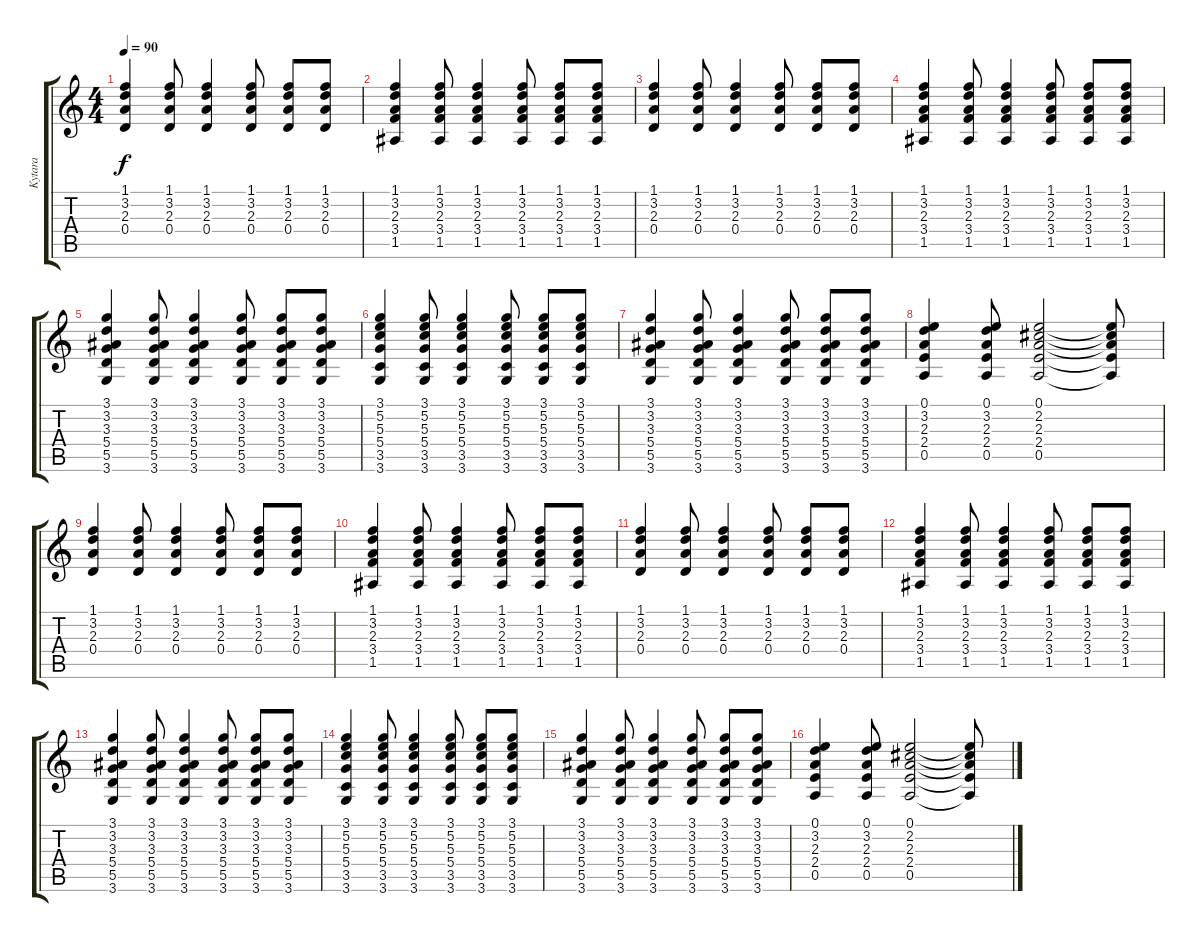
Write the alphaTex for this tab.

\track ("Kytara" "Kytara") {instrument acousticguitarsteel}
\staff {score tabs}
\tuning (E4 B3 G3 D3 A2 E2) {hide}
\ts (4 4)
\tempo 90
\clef g2
\ks c
(1.1 3.2 2.3 0.4).4{dy f} (1.1 3.2 2.3 0.4).8 (1.1 3.2 2.3 0.4).4 (1.1 3.2 2.3 0.4).8 (1.1 3.2 2.3 0.4).8 (1.1 3.2 2.3 0.4).8 |
(1.1 3.2 2.3 3.4 1.5).4 (1.1 3.2 2.3 3.4 1.5).8 (1.1 3.2 2.3 3.4 1.5).4 (1.1 3.2 2.3 3.4 1.5).8 (1.1 3.2 2.3 3.4 1.5).8 (1.1 3.2 2.3 3.4 1.5).8 |
(1.1 3.2 2.3 0.4).4 (1.1 3.2 2.3 0.4).8 (1.1 3.2 2.3 0.4).4 (1.1 3.2 2.3 0.4).8 (1.1 3.2 2.3 0.4).8 (1.1 3.2 2.3 0.4).8 |
(1.1 3.2 2.3 3.4 1.5).4 (1.1 3.2 2.3 3.4 1.5).8 (1.1 3.2 2.3 3.4 1.5).4 (1.1 3.2 2.3 3.4 1.5).8 (1.1 3.2 2.3 3.4 1.5).8 (1.1 3.2 2.3 3.4 1.5).8 |
(3.1 3.2 3.3 5.4 5.5 3.6).4 (3.1 3.2 3.3 5.4 5.5 3.6).8 (3.1 3.2 3.3 5.4 5.5 3.6).4 (3.1 3.2 3.3 5.4 5.5 3.6).8 (3.1 3.2 3.3 5.4 5.5 3.6).8 (3.1 3.2 3.3 5.4 5.5 3.6).8 |
(3.1 5.2 5.3 5.4 3.5 3.6).4 (3.1 5.2 5.3 5.4 3.5 3.6).8 (3.1 5.2 5.3 5.4 3.5 3.6).4 (3.1 5.2 5.3 5.4 3.5 3.6).8 (3.1 5.2 5.3 5.4 3.5 3.6).8 (3.1 5.2 5.3 5.4 3.5 3.6).8 |
(3.1 3.2 3.3 5.4 5.5 3.6).4 (3.1 3.2 3.3 5.4 5.5 3.6).8 (3.1 3.2 3.3 5.4 5.5 3.6).4 (3.1 3.2 3.3 5.4 5.5 3.6).8 (3.1 3.2 3.3 5.4 5.5 3.6).8 (3.1 3.2 3.3 5.4 5.5 3.6).8 |
(0.1 3.2 2.3 2.4 0.5).4 (0.1 3.2 2.3 2.4 0.5).8 (0.1 2.2 2.3 2.4 0.5).2 (0.1{t} 2.2{t} 2.3{t} 2.4{t} 0.5{t}).8 |
(1.1 3.2 2.3 0.4).4 (1.1 3.2 2.3 0.4).8 (1.1 3.2 2.3 0.4).4 (1.1 3.2 2.3 0.4).8 (1.1 3.2 2.3 0.4).8 (1.1 3.2 2.3 0.4).8 |
(1.1 3.2 2.3 3.4 1.5).4 (1.1 3.2 2.3 3.4 1.5).8 (1.1 3.2 2.3 3.4 1.5).4 (1.1 3.2 2.3 3.4 1.5).8 (1.1 3.2 2.3 3.4 1.5).8 (1.1 3.2 2.3 3.4 1.5).8 |
(1.1 3.2 2.3 0.4).4 (1.1 3.2 2.3 0.4).8 (1.1 3.2 2.3 0.4).4 (1.1 3.2 2.3 0.4).8 (1.1 3.2 2.3 0.4).8 (1.1 3.2 2.3 0.4).8 |
(1.1 3.2 2.3 3.4 1.5).4 (1.1 3.2 2.3 3.4 1.5).8 (1.1 3.2 2.3 3.4 1.5).4 (1.1 3.2 2.3 3.4 1.5).8 (1.1 3.2 2.3 3.4 1.5).8 (1.1 3.2 2.3 3.4 1.5).8 |
(3.1 3.2 3.3 5.4 5.5 3.6).4 (3.1 3.2 3.3 5.4 5.5 3.6).8 (3.1 3.2 3.3 5.4 5.5 3.6).4 (3.1 3.2 3.3 5.4 5.5 3.6).8 (3.1 3.2 3.3 5.4 5.5 3.6).8 (3.1 3.2 3.3 5.4 5.5 3.6).8 |
(3.1 5.2 5.3 5.4 3.5 3.6).4 (3.1 5.2 5.3 5.4 3.5 3.6).8 (3.1 5.2 5.3 5.4 3.5 3.6).4 (3.1 5.2 5.3 5.4 3.5 3.6).8 (3.1 5.2 5.3 5.4 3.5 3.6).8 (3.1 5.2 5.3 5.4 3.5 3.6).8 |
(3.1 3.2 3.3 5.4 5.5 3.6).4 (3.1 3.2 3.3 5.4 5.5 3.6).8 (3.1 3.2 3.3 5.4 5.5 3.6).4 (3.1 3.2 3.3 5.4 5.5 3.6).8 (3.1 3.2 3.3 5.4 5.5 3.6).8 (3.1 3.2 3.3 5.4 5.5 3.6).8 |
(0.1 3.2 2.3 2.4 0.5).4 (0.1 3.2 2.3 2.4 0.5).8 (0.1 2.2 2.3 2.4 0.5).2 (0.1{t} 2.2{t} 2.3{t} 2.4{t} 0.5{t}).8
